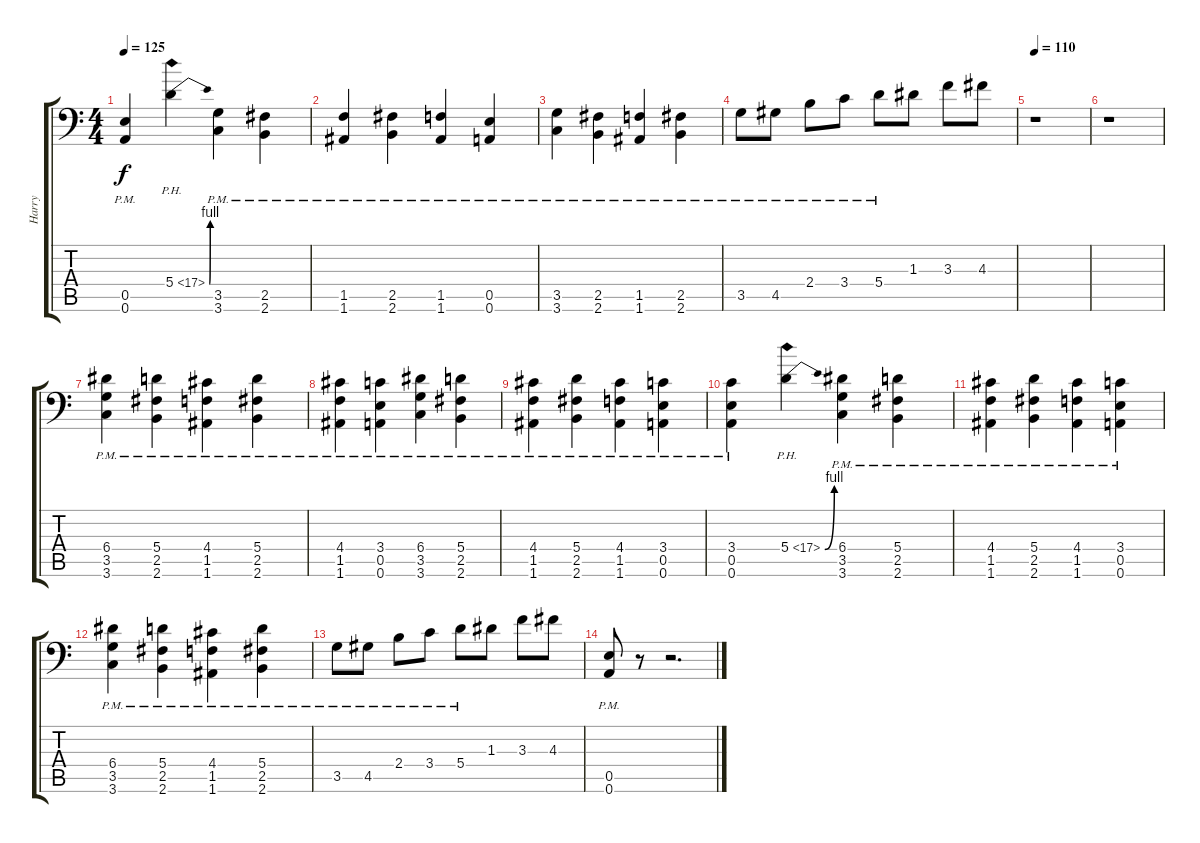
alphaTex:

\track ("Harry" "Harry") {instrument distortionguitar}
\staff {score tabs}
\tuning (B3 Gb3 D3 A2 E2 A1) {hide}
\ts (4 4)
\tempo 125
\clef f4
\ks c
(0.5{pm} 0.6{pm}).4{dy f} 5.4{be (bend 0 0 60 4) ph 12}.4 (3.5{pm} 3.6{pm}).4 (2.5{pm} 2.6{pm}).4 |
(1.5{pm} 1.6{pm}).4 (2.5{pm} 2.6{pm}).4 (1.5{pm} 1.6{pm}).4 (0.5{pm} 0.6{pm}).4 |
(3.5{pm} 3.6{pm}).4 (2.5{pm} 2.6{pm}).4 (1.5{pm} 1.6{pm}).4 (2.5{pm} 2.6{pm}).4 |
3.5{pm}.8 4.5{pm}.8 2.4{pm}.8 3.4{pm}.8 5.4{pm}.8 1.3.8 3.3.8 4.3.8 |
\tempo 110
r.1 |
r.1 |
(6.4{pm} 3.5{pm} 3.6{pm}).4 (5.4{pm} 2.5{pm} 2.6{pm}).4 (4.4{pm} 1.5{pm} 1.6{pm}).4 (5.4{pm} 2.5{pm} 2.6{pm}).4 |
(4.4{pm} 1.5{pm} 1.6{pm}).4 (3.4{pm} 0.5{pm} 0.6{pm}).4 (6.4{pm} 3.5{pm} 3.6{pm}).4 (5.4{pm} 2.5{pm} 2.6{pm}).4 |
(4.4{pm} 1.5{pm} 1.6{pm}).4 (5.4{pm} 2.5{pm} 2.6{pm}).4 (4.4{pm} 1.5{pm} 1.6{pm}).4 (3.4{pm} 0.5{pm} 0.6{pm}).4 |
(3.4{pm} 0.5{pm} 0.6{pm}).4 5.4{be (bend 0 0 60 4) ph 12}.4 (6.4{pm} 3.5{pm} 3.6{pm}).4 (5.4{pm} 2.5{pm} 2.6{pm}).4 |
(4.4{pm} 1.5{pm} 1.6{pm}).4 (5.4{pm} 2.5{pm} 2.6{pm}).4 (4.4{pm} 1.5{pm} 1.6{pm}).4 (3.4{pm} 0.5{pm} 0.6{pm}).4 |
(6.4{pm} 3.5{pm} 3.6{pm}).4 (5.4{pm} 2.5{pm} 2.6{pm}).4 (4.4{pm} 1.5{pm} 1.6{pm}).4 (5.4{pm} 2.5{pm} 2.6{pm}).4 |
3.5{pm}.8 4.5{pm}.8 2.4{pm}.8 3.4{pm}.8 5.4{pm}.8 1.3.8 3.3.8 4.3.8 |
(0.5{pm} 0.6{pm}).8 r.8 r.2{d}
